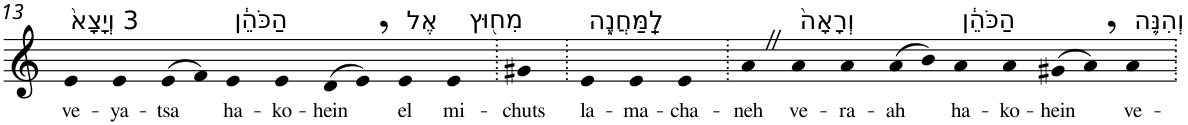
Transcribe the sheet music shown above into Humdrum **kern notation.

**kern	**text
*part1	*part1
*staff1	*staff1
*I"Piano	*
*I'Pno	*
!!LO:PB:g=z
*clefG2	*
*k[]	*
=13	=13
!LO:TX:a:t=3 וְיָצָא֙	!
!	!LO:LY:b
4e	ve-
!	!LO:LY:b
4e	-ya-
!	!LO:LY:b
(>8e	-tsa
8f)	.
!LO:TX:a:t=הַכֹּהֵ֔ן	!
!	!LO:LY:b
4e	ha-
!	!LO:LY:b
4e	-ko-
!	!LO:LY:b
(>8d	-hein
8e,)	.
!LO:TX:a:t=אֶל	!
!	!LO:LY:b
4e	el
!LO:TX:a:t=מִח֖וּץ	!
!	!LO:LY:b
4e	mi-
=14.	=14.
!	!LO:LY:b
4g#X	-chuts
=15.	=15.
!LO:TX:a:t=לַֽמַּחֲנֶ֑ה	!
!	!LO:LY:b
4e	la-
!	!LO:LY:b
4e	-ma-
!	!LO:LY:b
4e	-cha-
=16.	=16.
!	!LO:LY:b
4aZ	-neh
!LO:TX:a:t=וְרָאָה֙	!
!	!LO:LY:b
4a	ve-
!	!LO:LY:b
4a	-ra-
!	!LO:LY:b
(>8a	-ah
8b)	.
!LO:TX:a:t=הַכֹּהֵ֔ן	!
!	!LO:LY:b
4a	ha-
!	!LO:LY:b
4a	-ko-
!	!LO:LY:b
(>8g#X	-hein
8a,)	.
!LO:TX:a:t=וְהִנֵּ֛ה	!
!	!LO:LY:b
4a	ve-
=.	=.
*-	*-
